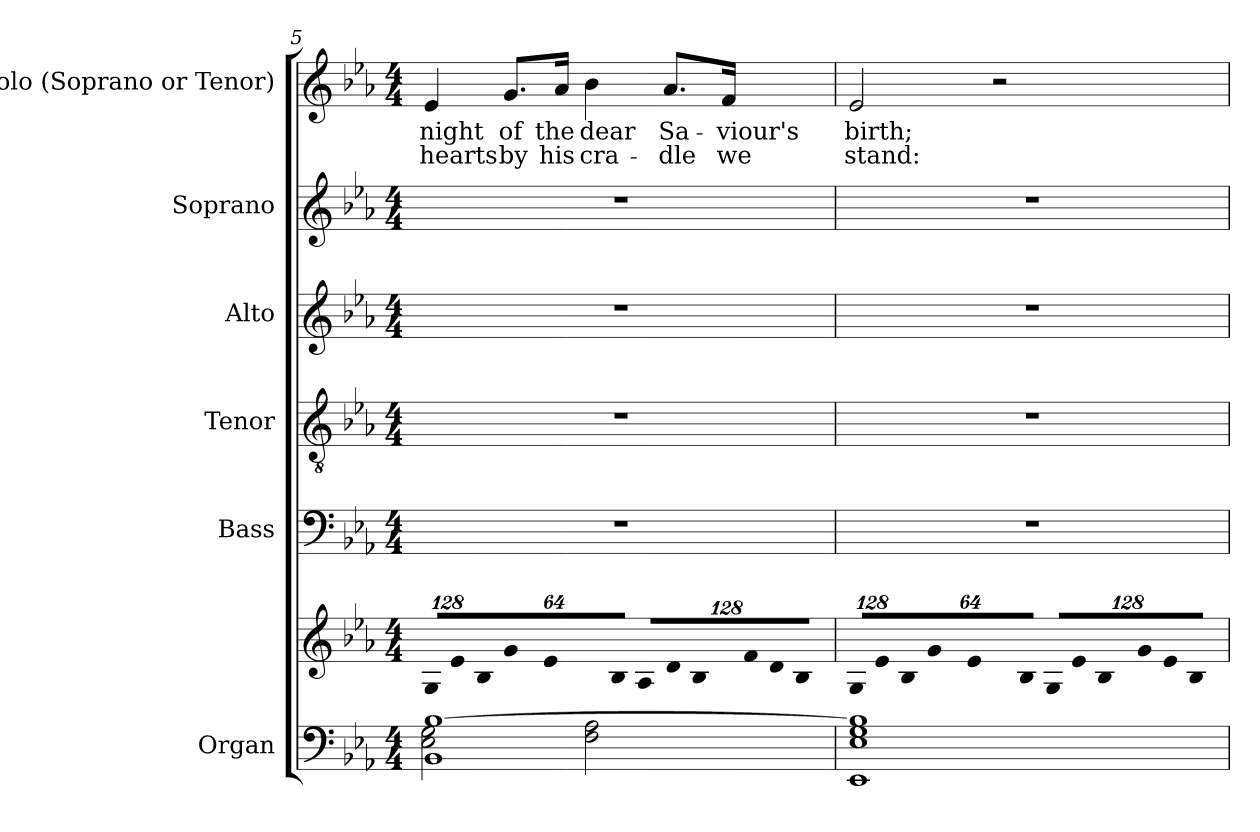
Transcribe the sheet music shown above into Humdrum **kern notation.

**kern	**kern	**kern	**kern	**kern	**kern	**kern	**text	**text
*part6	*part6	*part5	*part4	*part3	*part2	*part1	*part1	*part1
*staff7	*staff6	*staff5	*staff4	*staff3	*staff2	*staff1	*staff1	*staff1
*I"Organ	*	*I"Bass	*I"Tenor	*I"Alto	*I"Soprano	*I"Solo  (Soprano or Tenor)	*	*
*I'Org.	*	*I'B.	*I'T.	*I'A.	*I'S.	*I'Solo	*	*
*clefF4	*clefG2	*clefF4	*clefGv2	*clefG2	*clefG2	*clefG2	*	*
*	*	*	*ITrd7c12	*	*	*	*	*
*k[b-e-a-]	*k[b-e-a-]	*k[b-e-a-]	*k[b-e-a-]	*k[b-e-a-]	*k[b-e-a-]	*k[b-e-a-]	*	*
*E-:	*E-:	*E-:	*E-:	*E-:	*E-:	*E-:	*	*
*M4/4	*M4/4	*M4/4	*M4/4	*M4/4	*M4/4	*M4/4	*	*
=5	=5	=5	=5	=5	=5	=5	=5	=5
*^	*	*	*	*	*	*	*	*
*	*	*Xbrackettup	*	*	*	*	*	*	*
!	!	!LO:N:vis=8	!	!	!	!	!	!	!
!	!	!	!	!	!	!	!	!LO:LY:b:color=#000000	!LO:LY:b:color=#000000
1BB-i [>1B-i	2E-i\ 2Gi	1024%85Gi/L	1r	1r	1r	1r	4e-i/	night	hearts
!	!	!LO:N:vis=8	!	!	!	!	!	!	!
.	.	1024%85e-i/	.	.	.	.	.	.	.
!	!	!LO:N:vis=8	!	!	!	!	!	!	!
.	.	512%43B-i/	.	.	.	.	.	.	.
!	!	!LO:N:vis=8	!	!	!	!	!	!	!
!	!	!	!	!	!	!	!	!LO:LY:b:color=#000000	!LO:LY:b:color=#000000
.	.	1024%85gi/	.	.	.	.	8.gi/L	of	by
!	!	!LO:N:vis=8	!	!	!	!	!	!	!
.	.	1024%85e-i/	.	.	.	.	.	.	.
!	!	!LO:N:vis=8	!	!	!	!	!	!	!
.	.	512%43B-i/J	.	.	.	.	.	.	.
!	!	!	!	!	!	!	!	!LO:LY:b:color=#000000	!LO:LY:b:color=#000000
.	.	.	.	.	.	.	16a-i/Jk	the	his
!	!	!LO:N:vis=8	!	!	!	!	!	!	!
!	!	!	!	!	!	!	!	!LO:LY:b:color=#000000	!LO:LY:b:color=#000000
.	2Fi\ 2A-i	1024%85A-i/L	.	.	.	.	4b-i\	dear	cra-
!	!	!LO:N:vis=8	!	!	!	!	!	!	!
.	.	1024%85di/	.	.	.	.	.	.	.
!	!	!LO:N:vis=8	!	!	!	!	!	!	!
.	.	512%43B-i/	.	.	.	.	.	.	.
!	!	!LO:N:vis=8	!	!	!	!	!	!	!
!	!	!	!	!	!	!	!	!LO:LY:b:color=#000000	!LO:LY:b:color=#000000
.	.	1024%85fi/	.	.	.	.	8.a-i/L	Sa-	-dle
!	!	!LO:N:vis=8	!	!	!	!	!	!	!
.	.	1024%85di/	.	.	.	.	.	.	.
!	!	!LO:N:vis=8	!	!	!	!	!	!	!
.	.	512%43B-i/J	.	.	.	.	.	.	.
!	!	!	!	!	!	!	!	!LO:LY:b:color=#000000	!LO:LY:b:color=#000000
.	.	.	.	.	.	.	16fi/Jk	-viour's	we
=6	=6	=6	=6	=6	=6	=6	=6	=6	=6
!	!	!LO:N:vis=8	!	!	!	!	!	!	!
!	!	!	!	!	!	!	!	!LO:LY:b:color=#000000	!LO:LY:b:color=#000000
1B-i]	1EE-i 1E-i 1Gi	1024%85Gi/L	1r	1r	1r	1r	2e-i/	birth;	stand:
!	!	!LO:N:vis=8	!	!	!	!	!	!	!
.	.	1024%85e-i/	.	.	.	.	.	.	.
!	!	!LO:N:vis=8	!	!	!	!	!	!	!
.	.	512%43B-i/	.	.	.	.	.	.	.
!	!	!LO:N:vis=8	!	!	!	!	!	!	!
.	.	1024%85gi/	.	.	.	.	.	.	.
!	!	!LO:N:vis=8	!	!	!	!	!	!	!
.	.	1024%85e-i/	.	.	.	.	.	.	.
!	!	!LO:N:vis=8	!	!	!	!	!	!	!
.	.	512%43B-i/J	.	.	.	.	.	.	.
!	!	!LO:N:vis=8	!	!	!	!	!	!	!
.	.	1024%85Gi/L	.	.	.	.	2r	.	.
!	!	!LO:N:vis=8	!	!	!	!	!	!	!
.	.	1024%85e-i/	.	.	.	.	.	.	.
!	!	!LO:N:vis=8	!	!	!	!	!	!	!
.	.	512%43B-i/	.	.	.	.	.	.	.
!	!	!LO:N:vis=8	!	!	!	!	!	!	!
.	.	1024%85gi/	.	.	.	.	.	.	.
!	!	!LO:N:vis=8	!	!	!	!	!	!	!
.	.	1024%85e-i/	.	.	.	.	.	.	.
!	!	!LO:N:vis=8	!	!	!	!	!	!	!
.	.	512%43B-i/J	.	.	.	.	.	.	.
*v	*v	*	*	*	*	*	*	*	*
=	=	=	=	=	=	=	=	=
*-	*-	*-	*-	*-	*-	*-	*-	*-
